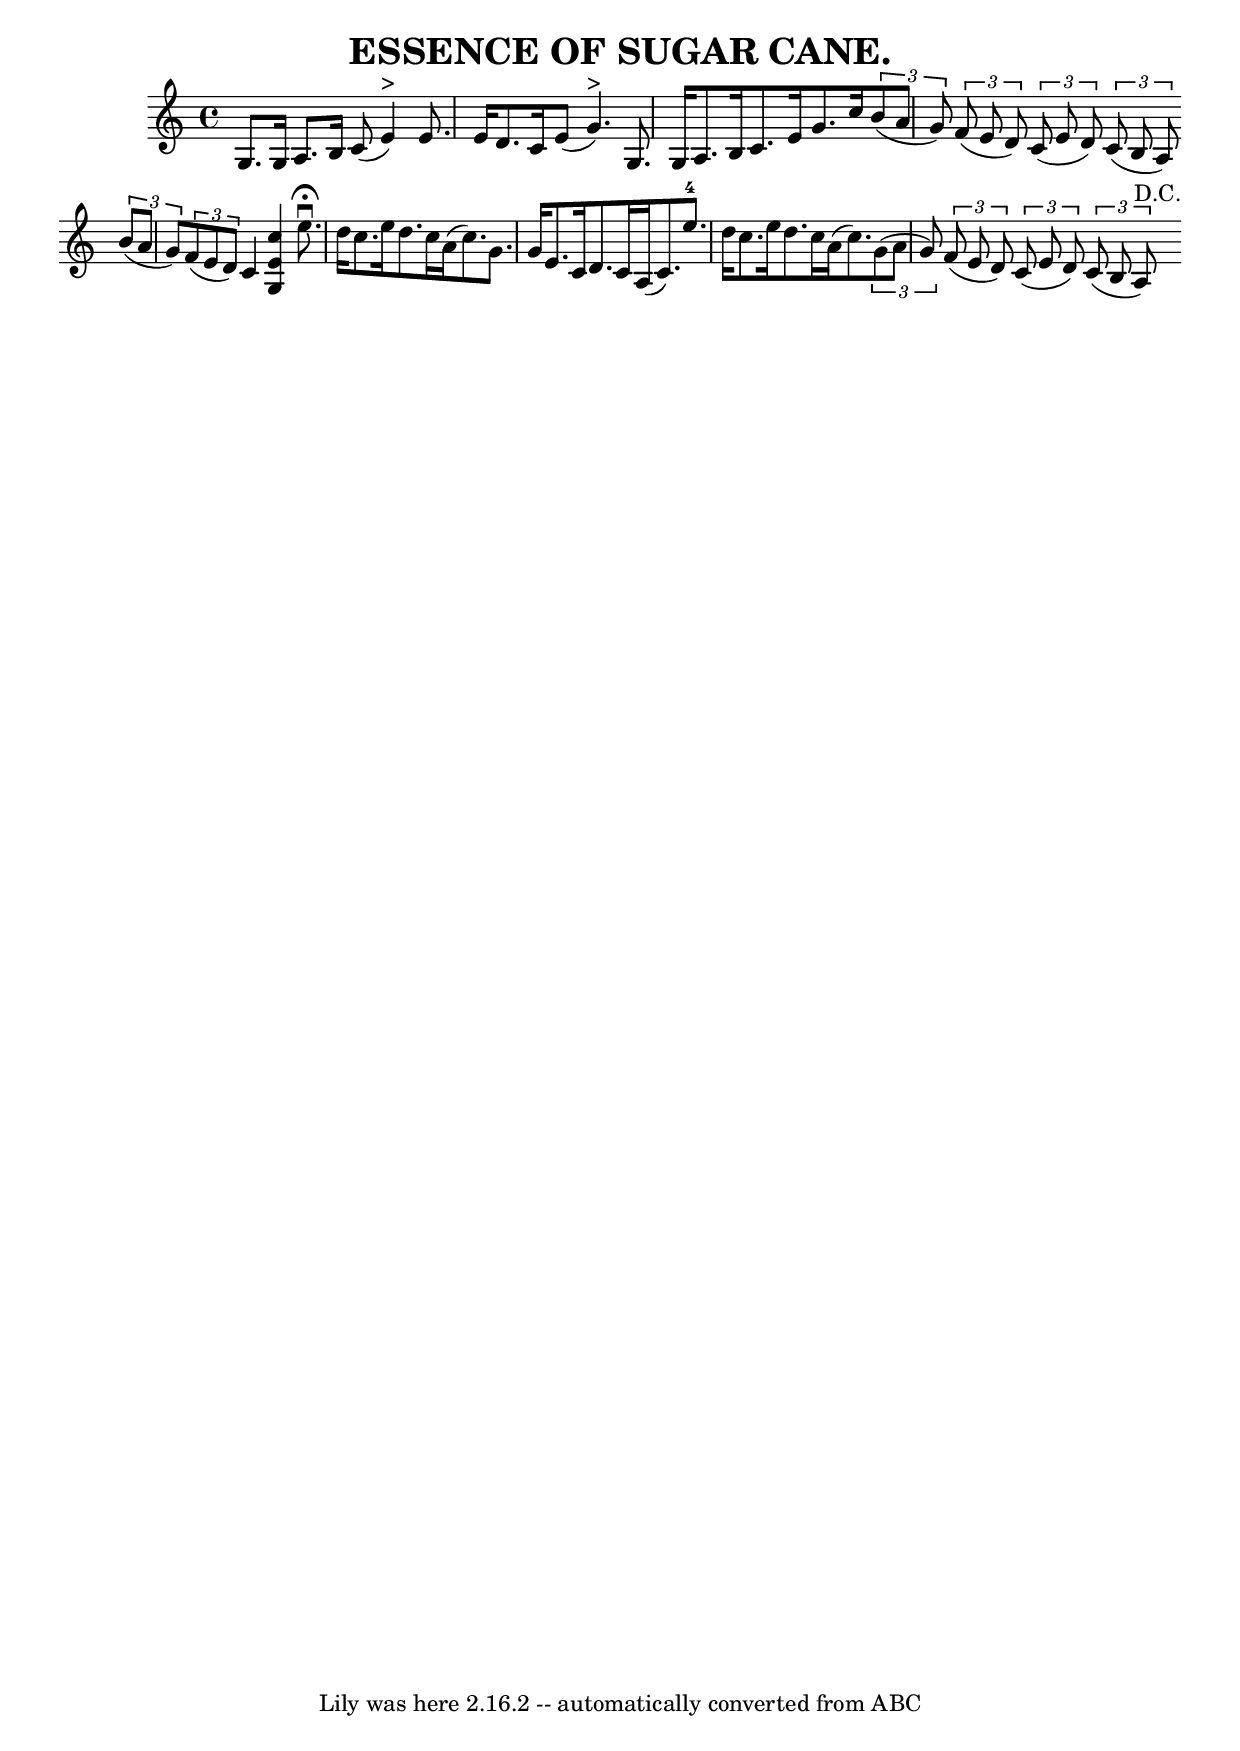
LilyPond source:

\version "2.7.40"
\include "Mammoth.ily"
\header {
	book = "Coles pg. 24.3"
	crossRefNumber = "19"
	footnotes = ""
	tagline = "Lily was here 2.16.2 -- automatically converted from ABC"
	title = "ESSENCE OF SUGAR CANE."
}
voicedefault =  {
\set Score.defaultBarType = "empty"

 \override Staff.TimeSignature #'style = #'C
 \time 4/4 \key c \major g8. g16 a8. b16 c'8 (e'4^">") 
|
 e'8. e'16 d'8. c'16 e'8 (g'4.^">") |
 g8.  
 g16 a8. b16 c'8. e'16 g'8. c''16  |
     \times 2/3 { 
 b'8 (a'8 g'8) }   \times 2/3 { f'8 (e'8 d'8) }   
\times 2/3 { c'8 (e'8 d'8) }   \times 2/3 { c'8 (b8 a8) } 
\bar ":|"   \times 2/3 { b'8 (a'8 g'8) }   \times 2/3 { f'8 (
e'8 d'8) } c'4  << c''4 e'4 g4   >>   \bar "|."     \bar "|:"   
e''8.^\fermata^\downbow d''16 c''8. e''16 d''8. c''16 a'16 (
 c''8.) |
 g'8. g'16 e'8. c'16 d'8. c'16 a16 (
c'8.) |
 e''8.-4 d''16 c''8. e''16 d''8. c''16    
a'16 (c''8.) |
     \times 2/3 { g'8 (a'8 g'8) }   
\times 2/3 { f'8 (e'8 d'8) }   \times 2/3 { c'8 (e'8 d'8) 
}   \times 2/3 { c'8 (b8 a8^"D.C.") } \bar ":|"   
}

\score{
    <<

	\context Staff="default"
	{
	    \voicedefault 
	}

    >>
	\layout {
	}
	\midi {}
}
